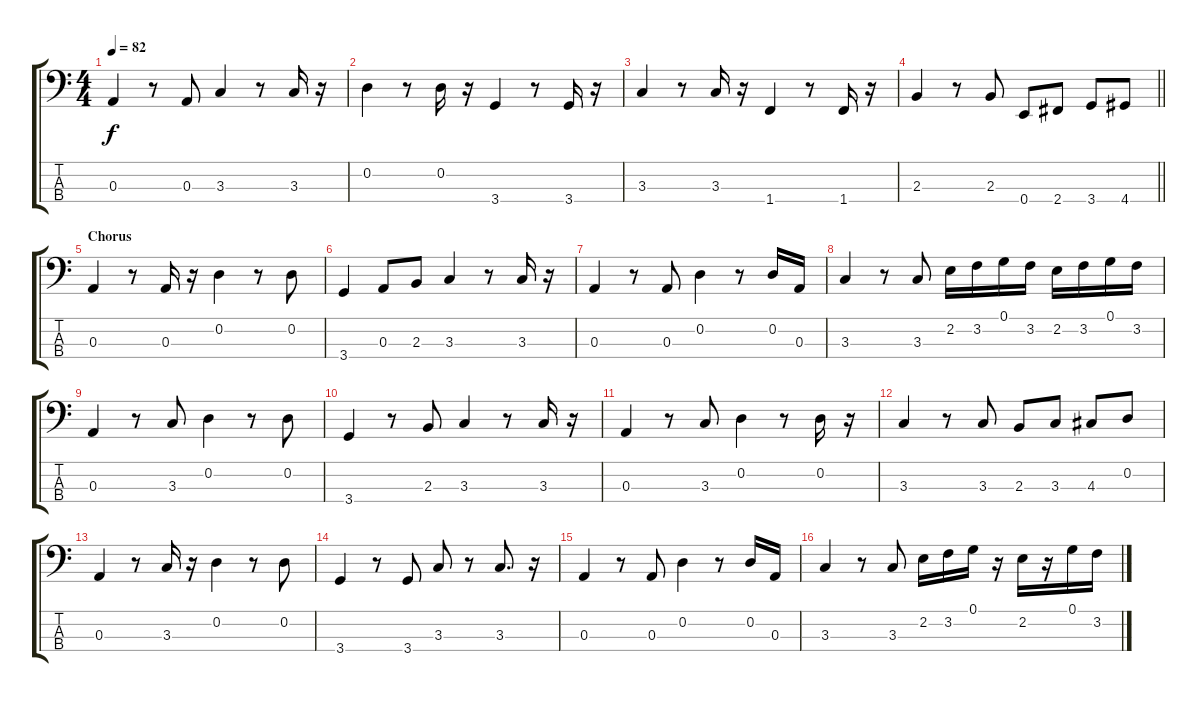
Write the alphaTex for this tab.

\track "" {instrument electricbassfinger}
\staff {score tabs}
\tuning (G2 D2 A1 E1) {hide}
\ts (4 4)
\tempo 82
\clef f4
\ks c
0.3.4{dy f} r.8 0.3.8 3.3.4 r.8 3.3.16 r.16 |
0.2.4 r.8 0.2.16 r.16 3.4.4 r.8 3.4.16 r.16 |
3.3.4 r.8 3.3.16 r.16 1.4.4 r.8 1.4.16 r.16 |
\barLineRight lightlight
2.3.4 r.8 2.3.8 0.4.8 2.4.8 3.4.8 4.4.8 |
\section ("" "Chorus")
0.3.4 r.8 0.3.16 r.16 0.2.4 r.8 0.2.8 |
3.4.4 0.3.8 2.3.8 3.3.4 r.8 3.3.16 r.16 |
0.3.4 r.8 0.3.8 0.2.4 r.8 0.2.16 0.3.16 |
3.3.4 r.8 3.3.8 2.2.16 3.2.16 0.1.16 3.2.16 2.2.16 3.2.16 0.1.16 3.2.16 |
0.3.4 r.8 3.3.8 0.2.4 r.8 0.2.8 |
3.4.4 r.8 2.3.8 3.3.4 r.8 3.3.16 r.16 |
0.3.4 r.8 3.3.8 0.2.4 r.8 0.2.16 r.16 |
3.3.4 r.8 3.3.8 2.3.8 3.3.8 4.3.8 0.2.8 |
0.3.4 r.8 3.3.16 r.16 0.2.4 r.8 0.2.8 |
3.4.4 r.8 3.4.8 3.3.8 r.8 3.3.8{d} r.16 |
0.3.4 r.8 0.3.8 0.2.4 r.8 0.2.16 0.3.16 |
3.3.4 r.8 3.3.8 2.2.16 3.2.16 0.1.16 r.16 2.2.16 r.16 0.1.16 3.2.16
